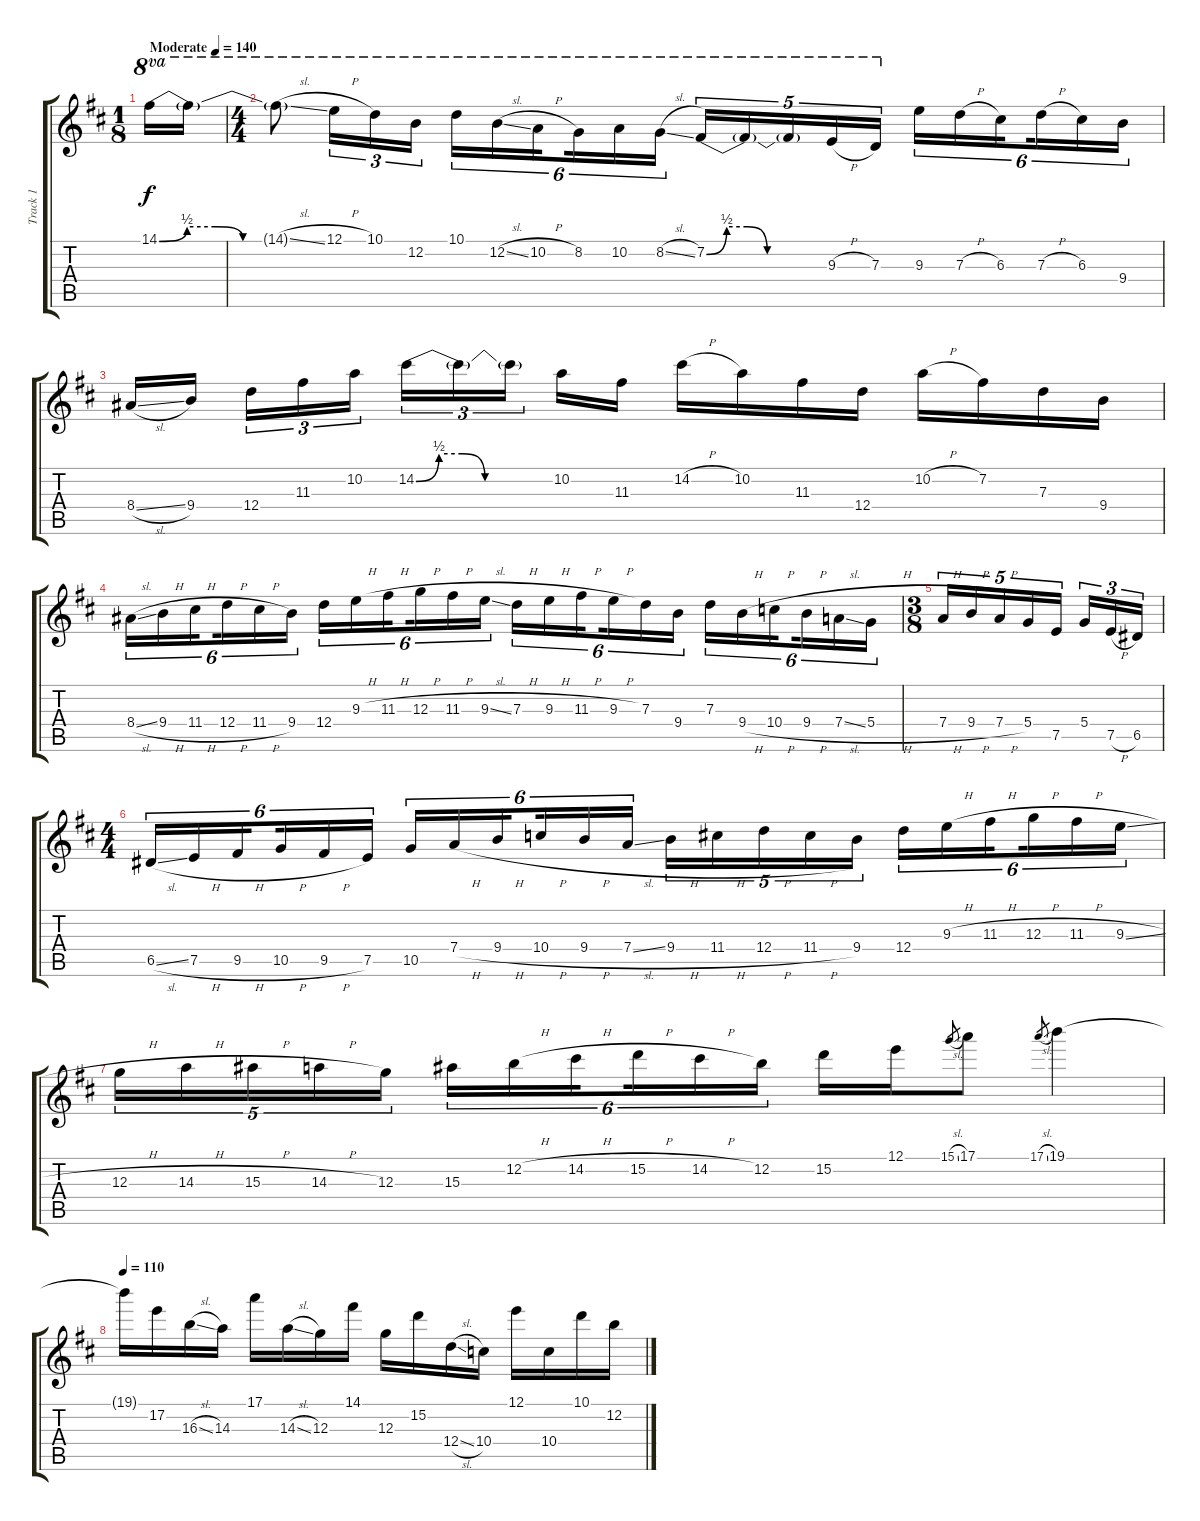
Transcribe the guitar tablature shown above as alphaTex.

\track ("Track 1" "Track 1") {instrument distortionguitar}
\staff {score tabs}
\tuning (E4 B3 G3 D3 A2 E2) {hide}
\ts (1 8)
\tempo (140 "Moderate")
\clef g2
\ks d
14.1{be (custom 0 0 10 2 20 2 30 0 60 0)}.16{ot 8va dy f instrument distortionguitar} 14.1{t}.16{ot 8va} |
\ts (4 4)
14.1{sl t}.8{ot 8va} 12.1{h}.16{tu (3 2) ot 8va} 10.1.16{tu (3 2) ot 8va} 12.2.16{tu (3 2) ot 8va} 10.1.16{tu (6 4) ot 8va} 12.2{sl}.16{tu (6 4) ot 8va} 10.2{h}.16{tu (6 4) ot 8va beam splitsecondary} 8.2.16{tu (6 4) ot 8va} 10.2.16{tu (6 4) ot 8va} 8.2{sl}.16{tu (6 4) ot 8va} 7.2{be (custom 0 0 10 2 20 2 30 0 60 0)}.16{tu (5 4) ot 8va} 7.2{t}.16{tu (5 4) ot 8va} 7.2{t}.16{tu (5 4) ot 8va} 9.3{h}.16{tu (5 4) ot 8va} 7.3.16{tu (5 4) ot 8va} 9.3.16{tu (6 4)} 7.3{h}.16{tu (6 4)} 6.3.16{tu (6 4) beam splitsecondary} 7.3{h}.16{tu (6 4)} 6.3.16{tu (6 4)} 9.4.16{tu (6 4)} |
8.4{sl}.16 9.4.16{beam splitsecondary} 12.4.16{tu (3 2)} 11.3.16{tu (3 2)} 10.2.16{tu (3 2)} 14.2{be (custom 0 0 10 2 20 2 30 0 60 0)}.16{tu (3 2)} 14.2{t}.16{tu (3 2)} 14.2{t}.16{tu (3 2) beam splitsecondary} 10.2.16 11.3.16 14.2{h}.16 10.2.16 11.3.16 12.4.16 10.2{h}.16 7.2.16 7.3.16 9.4.16 |
8.4{sl}.16{tu (6 4)} 9.4{h}.16{tu (6 4)} 11.4{h}.16{tu (6 4) beam splitsecondary} 12.4{h}.16{tu (6 4)} 11.4{h}.16{tu (6 4)} 9.4.16{tu (6 4)} 12.4.16{tu (6 4)} 9.3{h}.16{tu (6 4)} 11.3{h}.16{tu (6 4) beam splitsecondary} 12.3{h}.16{tu (6 4)} 11.3{h}.16{tu (6 4)} 9.3{sl}.16{tu (6 4)} 7.3{h}.16{tu (6 4)} 9.3{h}.16{tu (6 4)} 11.3{h}.16{tu (6 4) beam splitsecondary} 9.3{h}.16{tu (6 4)} 7.3.16{tu (6 4)} 9.4.16{tu (6 4)} 7.3.16{tu (6 4)} 9.4{h}.16{tu (6 4)} 10.4{h}.16{tu (6 4) beam splitsecondary} 9.4{h}.16{tu (6 4)} 7.4{sl}.16{tu (6 4)} 5.4{h}.16{tu (6 4)} |
\ts (3 8)
7.4{h}.16{tu (5 4)} 9.4{h}.16{tu (5 4)} 7.4{h}.16{tu (5 4)} 5.4.16{tu (5 4)} 7.5.16{tu (5 4)} 5.4.16{tu (3 2)} 7.5{h}.16{tu (3 2)} 6.5.16{tu (3 2)} |
\ts (4 4)
6.5{sl}.16{tu (6 4)} 7.5{h}.16{tu (6 4)} 9.5{h}.16{tu (6 4) beam splitsecondary} 10.5{h}.16{tu (6 4)} 9.5{h}.16{tu (6 4)} 7.5.16{tu (6 4)} 10.5.16{tu (6 4)} 7.4{h}.16{tu (6 4)} 9.4{h}.16{tu (6 4) beam splitsecondary} 10.4{h}.16{tu (6 4)} 9.4{h}.16{tu (6 4)} 7.4{sl}.16{tu (6 4)} 9.4{h}.16{tu (5 4)} 11.4{h}.16{tu (5 4)} 12.4{h}.16{tu (5 4)} 11.4{h}.16{tu (5 4)} 9.4.16{tu (5 4)} 12.4.16{tu (6 4)} 9.3{h}.16{tu (6 4)} 11.3{h}.16{tu (6 4) beam splitsecondary} 12.3{h}.16{tu (6 4)} 11.3{h}.16{tu (6 4)} 9.3{sl}.16{tu (6 4)} |
12.3{h}.16{tu (5 4)} 14.3{h}.16{tu (5 4)} 15.3{h}.16{tu (5 4)} 14.3{h}.16{tu (5 4)} 12.3.16{tu (5 4)} 15.3.16{tu (6 4)} 12.2{h}.16{tu (6 4)} 14.2{h}.16{tu (6 4) beam splitsecondary} 15.2{h}.16{tu (6 4)} 14.2{h}.16{tu (6 4)} 12.2.16{tu (6 4)} 15.2.16 12.1.16 15.1{sl}.8{gr} 17.1.8 17.1{sl}.8{gr} 19.1.4 |
\tempo 110
19.1{t}.16 17.2.16 16.3{sl}.16 14.3.16 17.1.16 14.3{sl}.16 12.3.16 14.1.16 12.3.16 15.2.16 12.4{sl}.16 10.4.16 12.1.16 10.4.16 10.1.16 12.2.16
